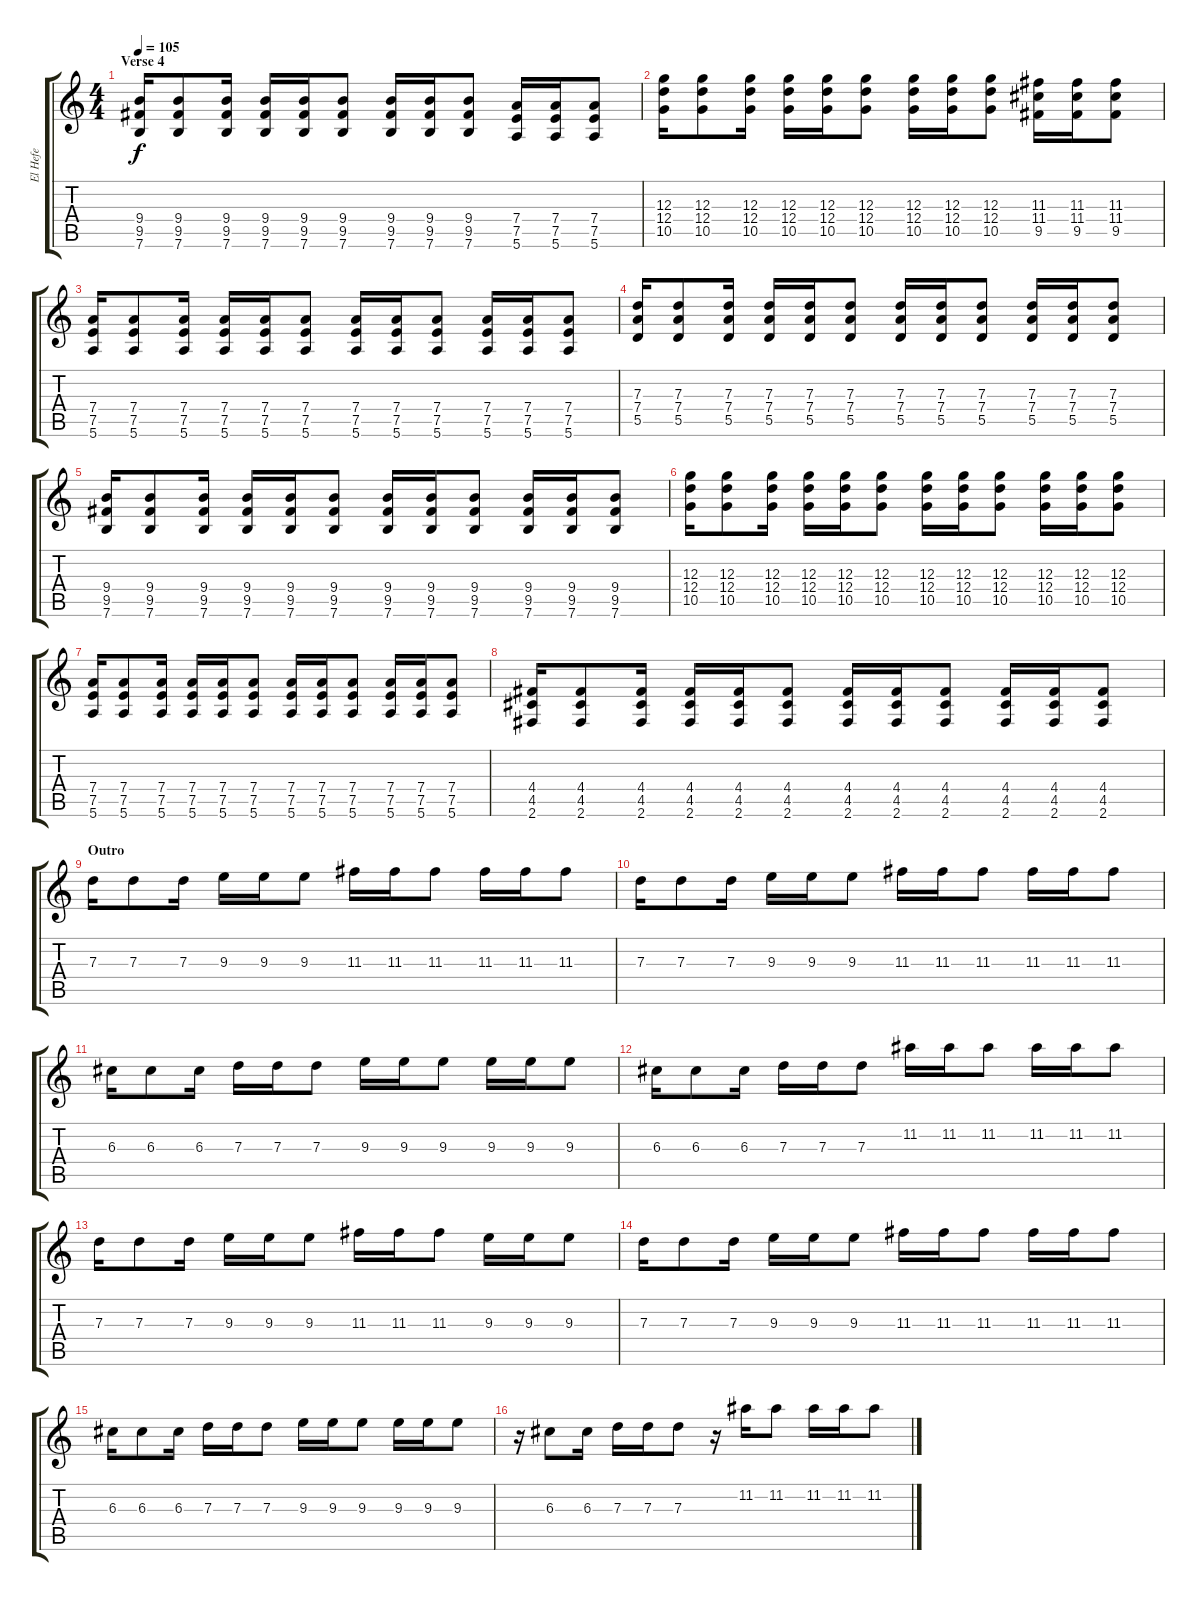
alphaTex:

\track ("El Hefe" "El Hefe") {instrument overdrivenguitar}
\staff {score tabs}
\tuning (E4 B3 G3 D3 A2 E2) {hide}
\ts (4 4)
\section ("" "Verse 4")
\tempo 105
\clef g2
\ks c
(9.4 9.5 7.6).16{dy f volume 13} (9.4 9.5 7.6).8 (9.4 9.5 7.6).16 (9.4 9.5 7.6).16 (9.4 9.5 7.6).16 (9.4 9.5 7.6).8 (9.4 9.5 7.6).16 (9.4 9.5 7.6).16 (9.4 9.5 7.6).8 (7.4 7.5 5.6).16 (7.4 7.5 5.6).16 (7.4 7.5 5.6).8 |
(12.3 12.4 10.5).16 (12.3 12.4 10.5).8 (12.3 12.4 10.5).16 (12.3 12.4 10.5).16 (12.3 12.4 10.5).16 (12.3 12.4 10.5).8 (12.3 12.4 10.5).16 (12.3 12.4 10.5).16 (12.3 12.4 10.5).8 (11.3 11.4 9.5).16 (11.3 11.4 9.5).16 (11.3 11.4 9.5).8 |
(7.4 7.5 5.6).16 (7.4 7.5 5.6).8 (7.4 7.5 5.6).16 (7.4 7.5 5.6).16 (7.4 7.5 5.6).16 (7.4 7.5 5.6).8 (7.4 7.5 5.6).16 (7.4 7.5 5.6).16 (7.4 7.5 5.6).8 (7.4 7.5 5.6).16 (7.4 7.5 5.6).16 (7.4 7.5 5.6).8 |
(7.3 7.4 5.5).16 (7.3 7.4 5.5).8 (7.3 7.4 5.5).16 (7.3 7.4 5.5).16 (7.3 7.4 5.5).16 (7.3 7.4 5.5).8 (7.3 7.4 5.5).16 (7.3 7.4 5.5).16 (7.3 7.4 5.5).8 (7.3 7.4 5.5).16 (7.3 7.4 5.5).16 (7.3 7.4 5.5).8 |
(9.4 9.5 7.6).16 (9.4 9.5 7.6).8 (9.4 9.5 7.6).16 (9.4 9.5 7.6).16 (9.4 9.5 7.6).16 (9.4 9.5 7.6).8 (9.4 9.5 7.6).16 (9.4 9.5 7.6).16 (9.4 9.5 7.6).8 (9.4 9.5 7.6).16 (9.4 9.5 7.6).16 (9.4 9.5 7.6).8 |
(12.3 12.4 10.5).16 (12.3 12.4 10.5).8 (12.3 12.4 10.5).16 (12.3 12.4 10.5).16 (12.3 12.4 10.5).16 (12.3 12.4 10.5).8 (12.3 12.4 10.5).16 (12.3 12.4 10.5).16 (12.3 12.4 10.5).8 (12.3 12.4 10.5).16 (12.3 12.4 10.5).16 (12.3 12.4 10.5).8 |
(7.4 7.5 5.6).16 (7.4 7.5 5.6).8 (7.4 7.5 5.6).16 (7.4 7.5 5.6).16 (7.4 7.5 5.6).16 (7.4 7.5 5.6).8 (7.4 7.5 5.6).16 (7.4 7.5 5.6).16 (7.4 7.5 5.6).8 (7.4 7.5 5.6).16 (7.4 7.5 5.6).16 (7.4 7.5 5.6).8 |
(4.4 4.5 2.6).16 (4.4 4.5 2.6).8 (4.4 4.5 2.6).16 (4.4 4.5 2.6).16 (4.4 4.5 2.6).16 (4.4 4.5 2.6).8 (4.4 4.5 2.6).16 (4.4 4.5 2.6).16 (4.4 4.5 2.6).8 (4.4 4.5 2.6).16 (4.4 4.5 2.6).16 (4.4 4.5 2.6).8 |
\section ("" "Outro")
7.3.16 7.3.8 7.3.16 9.3.16 9.3.16 9.3.8 11.3.16 11.3.16 11.3.8 11.3.16 11.3.16 11.3.8 |
7.3.16 7.3.8 7.3.16 9.3.16 9.3.16 9.3.8 11.3.16 11.3.16 11.3.8 11.3.16 11.3.16 11.3.8 |
6.3.16 6.3.8 6.3.16 7.3.16 7.3.16 7.3.8 9.3.16 9.3.16 9.3.8 9.3.16 9.3.16 9.3.8 |
6.3.16 6.3.8 6.3.16 7.3.16 7.3.16 7.3.8 11.2.16 11.2.16 11.2.8 11.2.16 11.2.16 11.2.8 |
7.3.16 7.3.8 7.3.16 9.3.16 9.3.16 9.3.8 11.3.16 11.3.16 11.3.8 9.3.16 9.3.16 9.3.8 |
7.3.16 7.3.8 7.3.16 9.3.16 9.3.16 9.3.8 11.3.16 11.3.16 11.3.8 11.3.16 11.3.16 11.3.8 |
6.3.16 6.3.8 6.3.16 7.3.16 7.3.16 7.3.8 9.3.16 9.3.16 9.3.8 9.3.16 9.3.16 9.3.8 |
r.16 6.3.8 6.3.16 7.3.16 7.3.16 7.3.8 r.16 11.2.16 11.2.8 11.2.16 11.2.16 11.2.8
